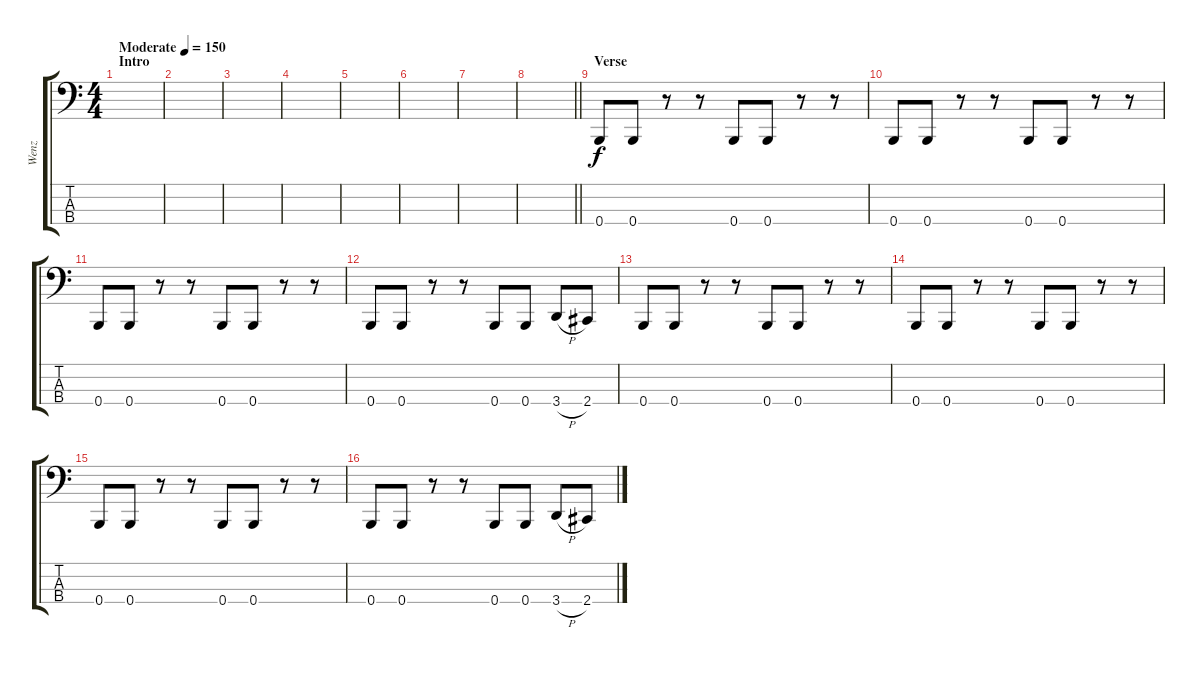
\track ("Wenz" "Wenz") {instrument electricbasspick}
\staff {score tabs}
\tuning (E2 B1 Gb1 B0) {hide}
\ts (4 4)
\section ("" "Intro")
\tempo (150 "Moderate")
\clef f4
\ks c
|
|
|
|
|
|
|
\barLineRight lightlight
|
\section ("" "Verse")
0.4.8 0.4.8 r.8 r.8 0.4.8 0.4.8 r.8 r.8 |
0.4.8 0.4.8 r.8 r.8 0.4.8 0.4.8 r.8 r.8 |
0.4.8 0.4.8 r.8 r.8 0.4.8 0.4.8 r.8 r.8 |
0.4.8 0.4.8 r.8 r.8 0.4.8 0.4.8 3.4{h}.8 2.4.8 |
0.4.8 0.4.8 r.8 r.8 0.4.8 0.4.8 r.8 r.8 |
0.4.8 0.4.8 r.8 r.8 0.4.8 0.4.8 r.8 r.8 |
0.4.8 0.4.8 r.8 r.8 0.4.8 0.4.8 r.8 r.8 |
0.4.8 0.4.8 r.8 r.8 0.4.8 0.4.8 3.4{h}.8 2.4.8
